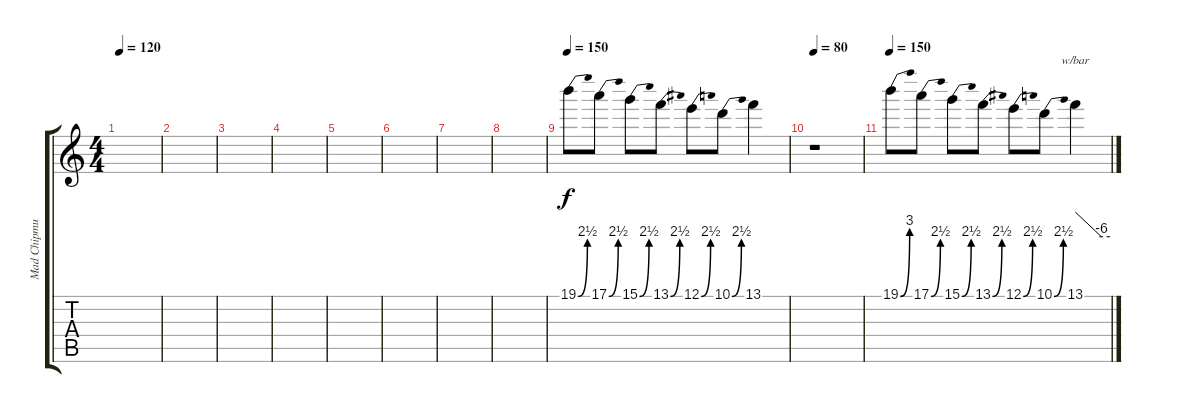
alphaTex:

\track ("Mad Chipmunk Laughing" "Mad Chipmu") {instrument distortionguitar}
\staff {score tabs}
\tuning (E4 B3 G3 D3 A2 E2) {hide}
\ts (4 4)
\tempo 120
\clef g2
\ks c
|
|
|
|
|
|
|
|
\tempo 150
19.1{be (bend 0 0 60 10)}.8 17.1{be (bend 0 0 60 10)}.8 15.1{be (bend 0 0 60 10)}.8 13.1{be (bend 0 0 60 10)}.8 12.1{be (bend 0 0 60 10)}.8 10.1{be (bend 0 0 60 10)}.8 13.1.4 |
\tempo 80
r.1 |
\tempo 150
19.1{be (bend 0 0 60 12)}.8 17.1{be (bend 0 0 60 10)}.8 15.1{be (bend 0 0 60 10)}.8 13.1{be (bend 0 0 60 10)}.8 12.1{be (bend 0 0 60 10)}.8 10.1{be (bend 0 0 60 10)}.8 13.1.4{tbe (custom default 0 0 45 -24 60 -24)}
